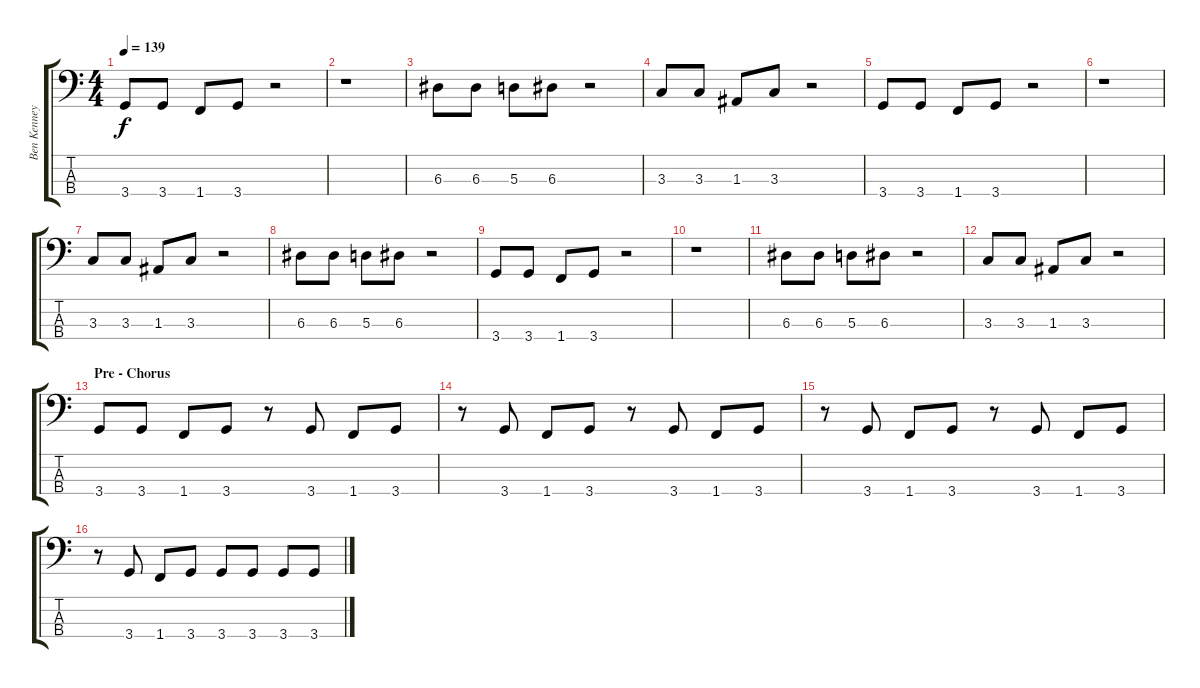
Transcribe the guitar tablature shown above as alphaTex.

\track ("Ben Kenney - Bass" "Ben Kenney") {instrument electricbassfinger}
\staff {score tabs}
\tuning (G2 D2 A1 E1) {hide}
\ts (4 4)
\tempo 139
\clef f4
\ks c
3.4.8{dy f} 3.4.8 1.4.8 3.4.8 r.2 |
r.1 |
6.3.8 6.3.8 5.3.8 6.3.8 r.2 |
3.3.8 3.3.8 1.3.8 3.3.8 r.2 |
3.4.8 3.4.8 1.4.8 3.4.8 r.2 |
r.1 |
3.3.8 3.3.8 1.3.8 3.3.8 r.2 |
6.3.8 6.3.8 5.3.8 6.3.8 r.2 |
3.4.8 3.4.8 1.4.8 3.4.8 r.2 |
r.1 |
6.3.8 6.3.8 5.3.8 6.3.8 r.2 |
3.3.8 3.3.8 1.3.8 3.3.8 r.2 |
\section ("" "Pre - Chorus")
3.4.8 3.4.8 1.4.8 3.4.8 r.8 3.4.8 1.4.8 3.4.8 |
r.8 3.4.8 1.4.8 3.4.8 r.8 3.4.8 1.4.8 3.4.8 |
r.8 3.4.8 1.4.8 3.4.8 r.8 3.4.8 1.4.8 3.4.8 |
r.8 3.4.8 1.4.8 3.4.8 3.4.8 3.4.8 3.4.8 3.4.8
